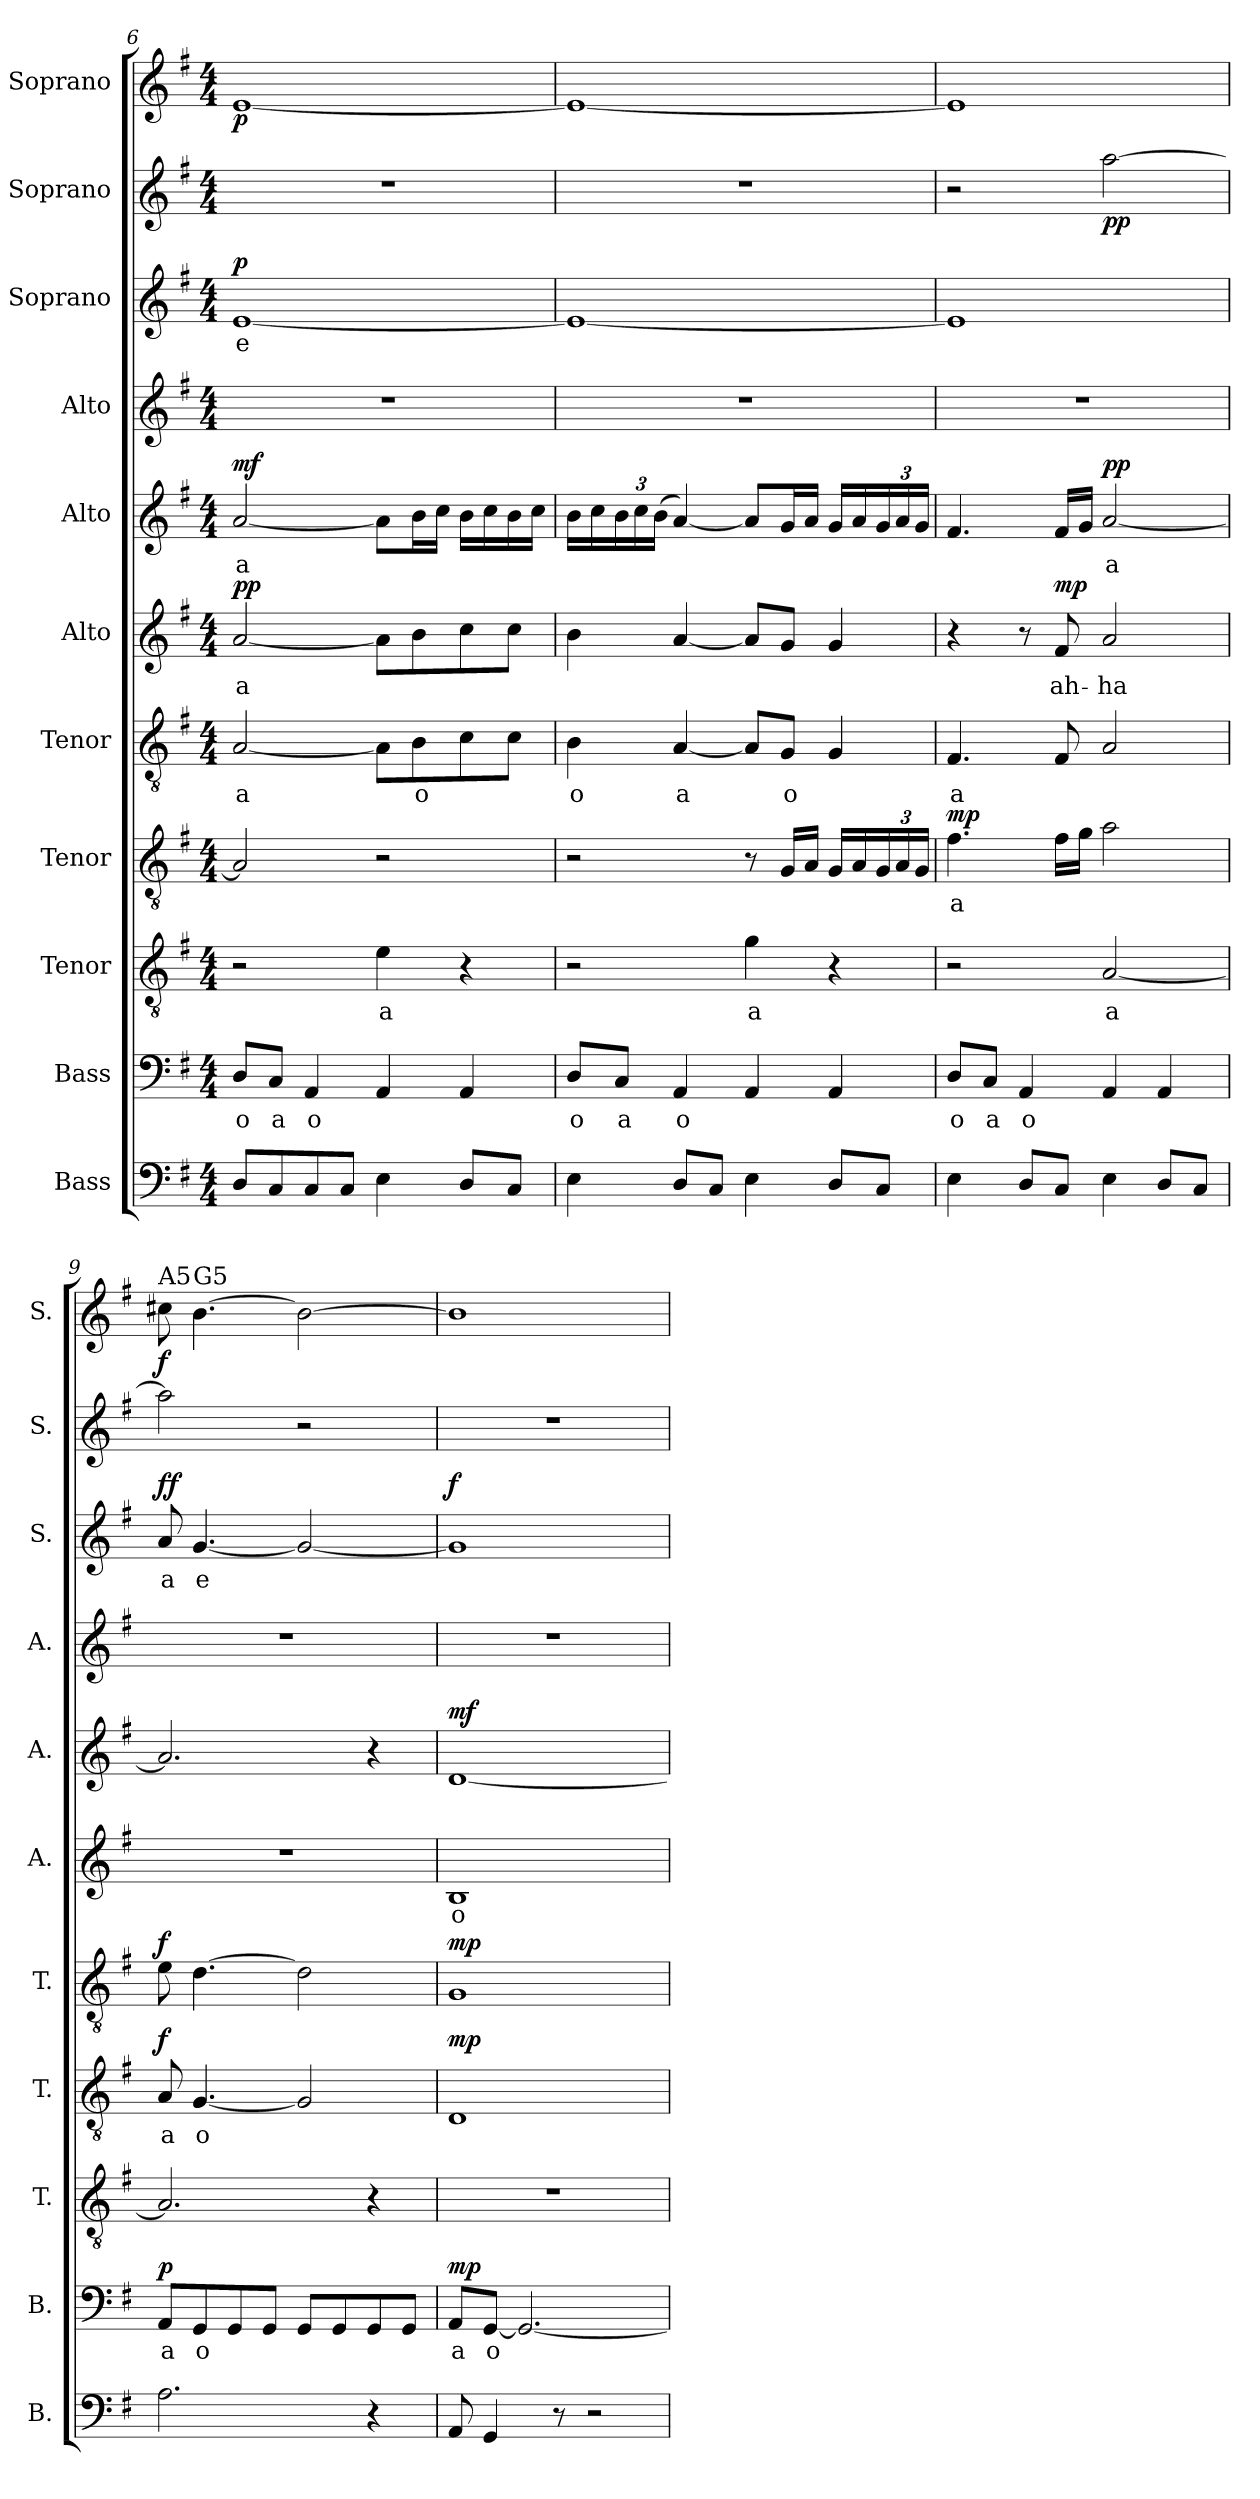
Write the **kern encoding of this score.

**kern	**kern	**text	**dynam	**kern	**text	**kern	**text	**dynam	**kern	**text	**dynam	**kern	**text	**dynam	**kern	**text	**dynam	**kern	**kern	**text	**dynam	**kern	**dynam	**kern	**dynam
*part11	*part10	*part10	*part10	*part9	*part9	*part8	*part8	*part8	*part7	*part7	*part7	*part6	*part6	*part6	*part5	*part5	*part5	*part4	*part3	*part3	*part3	*part2	*part2	*part1	*part1
*staff11	*staff10	*staff10	*staff10	*staff9	*staff9	*staff8	*staff8	*staff8	*staff7	*staff7	*staff7	*staff6	*staff6	*staff6	*staff5	*staff5	*staff5	*staff4	*staff3	*staff3	*staff3	*staff2	*staff2	*staff1	*staff1
*I"Bass	*I"Bass	*	*	*I"Tenor	*	*I"Tenor	*	*	*I"Tenor	*	*	*I"Alto	*	*	*I"Alto	*	*	*I"Alto	*I"Soprano	*	*	*I"Soprano	*	*I"Soprano	*
*I'B.	*I'B.	*	*	*I'T.	*	*I'T.	*	*	*I'T.	*	*	*I'A.	*	*	*I'A.	*	*	*I'A.	*I'S.	*	*	*I'S.	*	*I'S.	*
*clefF4	*clefF4	*	*	*clefGv2	*	*clefGv2	*	*	*clefGv2	*	*	*clefG2	*	*	*clefG2	*	*	*clefG2	*clefG2	*	*	*clefG2	*	*clefG2	*
*k[f#]	*k[f#]	*	*	*k[f#]	*	*k[f#]	*	*	*k[f#]	*	*	*k[f#]	*	*	*k[f#]	*	*	*k[f#]	*k[f#]	*	*	*k[f#]	*	*k[f#]	*
*M4/4	*M4/4	*	*	*M4/4	*	*M4/4	*	*	*M4/4	*	*	*M4/4	*	*	*M4/4	*	*	*M4/4	*M4/4	*	*	*M4/4	*	*M4/4	*
=6	=6	=6	=6	=6	=6	=6	=6	=6	=6	=6	=6	=6	=6	=6	=6	=6	=6	=6	=6	=6	=6	=6	=6	=6	=6
!	!	!LO:LY:b	!	!	!	!	!	!	!	!LO:LY:b	!	!	!LO:LY:b	!LO:DY:b	!	!LO:LY:b	!LO:DY:b	!	!	!LO:LY:b	!LO:DY:b	!	!	!	!LO:DY:b
8D/L	8D/L	o	.	2r	.	2A/]	.	.	[2A/	a	.	[2a/	a	pp	[2a/	a	mf	1r	[1e	e	p	1r	.	[1e	p
!	!	!LO:LY:b	!	!	!	!	!	!	!	!	!	!	!	!	!	!	!	!	!	!	!	!	!	!	!
8C/	8C/J	a	.	.	.	.	.	.	.	.	.	.	.	.	.	.	.	.	.	.	.	.	.	.	.
!	!	!LO:LY:b	!	!	!	!	!	!	!	!	!	!	!	!	!	!	!	!	!	!	!	!	!	!	!
8C/	4AA/	o	.	.	.	.	.	.	.	.	.	.	.	.	.	.	.	.	.	.	.	.	.	.	.
8C/J	.	.	.	.	.	.	.	.	.	.	.	.	.	.	.	.	.	.	.	.	.	.	.	.	.
!	!	!	!	!	!LO:LY:b	!	!	!	!	!	!	!	!	!	!	!	!	!	!	!	!	!	!	!	!
4E\	4AA/	.	.	4e\	a	2r	.	.	8A\L]	.	.	8a\L]	.	.	8a\L]	.	.	.	.	.	.	.	.	.	.
!	!	!	!	!	!	!	!	!	!	!LO:LY:b	!	!	!	!	!	!	!	!	!	!	!	!	!	!	!
.	.	.	.	.	.	.	.	.	8B\	o	.	8b\	.	.	16b\L	.	.	.	.	.	.	.	.	.	.
.	.	.	.	.	.	.	.	.	.	.	.	.	.	.	16cc\JJ	.	.	.	.	.	.	.	.	.	.
8D/L	4AA/	.	.	4r	.	.	.	.	8c\	.	.	8cc\	.	.	16b\LL	.	.	.	.	.	.	.	.	.	.
.	.	.	.	.	.	.	.	.	.	.	.	.	.	.	16cc\	.	.	.	.	.	.	.	.	.	.
8C/J	.	.	.	.	.	.	.	.	8c\J	.	.	8cc\J	.	.	16b\	.	.	.	.	.	.	.	.	.	.
.	.	.	.	.	.	.	.	.	.	.	.	.	.	.	16cc\JJ	.	.	.	.	.	.	.	.	.	.
!!LO:PB:g=z
=7	=7	=7	=7	=7	=7	=7	=7	=7	=7	=7	=7	=7	=7	=7	=7	=7	=7	=7	=7	=7	=7	=7	=7	=7	=7
!	!	!LO:LY:b	!	!	!	!	!	!	!	!LO:LY:b	!	!	!	!	!	!	!	!	!	!	!	!	!	!	!
4E\	8D/L	o	.	2r	.	2r	.	.	4B\	o	.	4b\	.	.	16b\LL	.	.	1r	1e_	.	.	1r	.	1e_	.
.	.	.	.	.	.	.	.	.	.	.	.	.	.	.	16cc\	.	.	.	.	.	.	.	.	.	.
!	!	!LO:LY:b	!	!	!	!	!	!	!	!	!	!	!	!	!	!	!	!	!	!	!	!	!	!	!
*	*	*	*	*	*	*	*	*	*	*	*	*	*	*	*Xbrackettup	*	*	*	*	*	*	*	*	*	*
.	8C/J	a	.	.	.	.	.	.	.	.	.	.	.	.	24b\	.	.	.	.	.	.	.	.	.	.
.	.	.	.	.	.	.	.	.	.	.	.	.	.	.	24cc\	.	.	.	.	.	.	.	.	.	.
.	.	.	.	.	.	.	.	.	.	.	.	.	.	.	(>24b\JJ	.	.	.	.	.	.	.	.	.	.
!	!	!LO:LY:b	!	!	!	!	!	!	!	!LO:LY:b	!	!	!	!	!	!	!	!	!	!	!	!	!	!	!
8D/L	4AA/	o	.	.	.	.	.	.	[4A/	a	.	[4a/	.	.	[4a/)	.	.	.	.	.	.	.	.	.	.
8C/J	.	.	.	.	.	.	.	.	.	.	.	.	.	.	.	.	.	.	.	.	.	.	.	.	.
!	!	!	!	!	!LO:LY:b	!	!	!	!	!	!	!	!	!	!	!	!	!	!	!	!	!	!	!	!
4E\	4AA/	.	.	4g\	a	8r	.	.	8A/L]	.	.	8a/L]	.	.	8a/L]	.	.	.	.	.	.	.	.	.	.
!	!	!	!	!	!	!	!	!	!	!LO:LY:b	!	!	!	!	!	!	!	!	!	!	!	!	!	!	!
.	.	.	.	.	.	16G/LL	.	.	8G/J	o	.	8g/J	.	.	16g/L	.	.	.	.	.	.	.	.	.	.
.	.	.	.	.	.	16A/JJ	.	.	.	.	.	.	.	.	16a/JJ	.	.	.	.	.	.	.	.	.	.
8D/L	4AA/	.	.	4r	.	16G/LL	.	.	4G/	.	.	4g/	.	.	16g/LL	.	.	.	.	.	.	.	.	.	.
.	.	.	.	.	.	16A/	.	.	.	.	.	.	.	.	16a/	.	.	.	.	.	.	.	.	.	.
*	*	*	*	*	*	*Xbrackettup	*	*	*	*	*	*	*	*	*	*	*	*	*	*	*	*	*	*	*
8C/J	.	.	.	.	.	24G/	.	.	.	.	.	.	.	.	24g/	.	.	.	.	.	.	.	.	.	.
.	.	.	.	.	.	24A/	.	.	.	.	.	.	.	.	24a/	.	.	.	.	.	.	.	.	.	.
.	.	.	.	.	.	24G/JJ	.	.	.	.	.	.	.	.	24g/JJ	.	.	.	.	.	.	.	.	.	.
=8	=8	=8	=8	=8	=8	=8	=8	=8	=8	=8	=8	=8	=8	=8	=8	=8	=8	=8	=8	=8	=8	=8	=8	=8	=8
!	!	!LO:LY:b	!	!	!	!	!LO:LY:b	!LO:DY:b	!	!LO:LY:b	!	!	!	!	!	!	!	!	!	!	!	!	!	!	!
4E\	8D/L	o	.	2r	.	4.f#\	a	mp	4.F#/	a	.	4r	.	.	4.f#/	.	.	1r	1e]	.	.	2r	.	1e]	.
!	!	!LO:LY:b	!	!	!	!	!	!	!	!	!	!	!	!	!	!	!	!	!	!	!	!	!	!	!
.	8C/J	a	.	.	.	.	.	.	.	.	.	.	.	.	.	.	.	.	.	.	.	.	.	.	.
!	!	!LO:LY:b	!	!	!	!	!	!	!	!	!	!	!	!	!	!	!	!	!	!	!	!	!	!	!
8D/L	4AA/	o	.	.	.	.	.	.	.	.	.	8r	.	.	.	.	.	.	.	.	.	.	.	.	.
!	!	!	!	!	!	!	!	!	!	!	!	!	!LO:LY:b	!LO:DY:b	!	!	!	!	!	!	!	!	!	!	!
8C/J	.	.	.	.	.	16f#\LL	.	.	8F#/	.	.	8f#/	ah-	mp	16f#/LL	.	.	.	.	.	.	.	.	.	.
.	.	.	.	.	.	16g\JJ	.	.	.	.	.	.	.	.	16g/JJ	.	.	.	.	.	.	.	.	.	.
!	!	!	!	!	!LO:LY:b	!	!	!	!	!	!	!	!LO:LY:b	!	!	!LO:LY:b	!LO:DY:b	!	!	!	!	!	!LO:DY:b	!	!
4E\	4AA/	.	.	[2A/	a	2a\	.	.	2A/	.	.	2a/	-ha	.	[2a/	a	pp	.	.	.	.	[2aa\	pp	.	.
8D/L	4AA/	.	.	.	.	.	.	.	.	.	.	.	.	.	.	.	.	.	.	.	.	.	.	.	.
8C/J	.	.	.	.	.	.	.	.	.	.	.	.	.	.	.	.	.	.	.	.	.	.	.	.	.
=9	=9	=9	=9	=9	=9	=9	=9	=9	=9	=9	=9	=9	=9	=9	=9	=9	=9	=9	=9	=9	=9	=9	=9	=9	=9
*	*	*	*	*	*	*	*	*	*	*	*	*	*	*	*	*	*	*	*	*	*	*	*	*MM120	*
!	!	!	!	!	!	!	!	!	!	!	!	!	!	!	!	!	!	!	!	!	!	!	!	!LO:TX:a:t=A5	!
!	!	!LO:LY:b	!LO:DY:b	!	!	!	!LO:LY:b	!LO:DY:b	!	!	!LO:DY:b	!	!	!	!	!	!	!	!	!LO:LY:b	!LO:DY:b	!	!	!	!LO:DY:b
2.A\	8AA/L	a	p	2.A/]	.	8A/	a	f	8e\	.	f	1r	.	.	2.a/]	.	.	1r	8a/	a	ff	2aa\]	.	8cc#X\	f
!	!	!	!	!	!	!	!	!	!	!	!	!	!	!	!	!	!	!	!	!	!	!	!	!LO:TX:a:t=G5	!
!	!	!LO:LY:b	!	!	!	!	!LO:LY:b	!	!	!	!	!	!	!	!	!	!	!	!	!LO:LY:b	!	!	!	!	!
.	8GG/	o	.	.	.	[4.G/	o	.	[4.d\	.	.	.	.	.	.	.	.	.	[4.g/	e	.	.	.	[4.b\	.
.	8GG/	.	.	.	.	.	.	.	.	.	.	.	.	.	.	.	.	.	.	.	.	.	.	.	.
.	8GG/J	.	.	.	.	.	.	.	.	.	.	.	.	.	.	.	.	.	.	.	.	.	.	.	.
.	8GG/L	.	.	.	.	2G/]	.	.	2d\]	.	.	.	.	.	.	.	.	.	2g/_	.	.	2r	.	2b\_	.
.	8GG/	.	.	.	.	.	.	.	.	.	.	.	.	.	.	.	.	.	.	.	.	.	.	.	.
4r	8GG/	.	.	4r	.	.	.	.	.	.	.	.	.	.	4r	.	.	.	.	.	.	.	.	.	.
.	8GG/J	.	.	.	.	.	.	.	.	.	.	.	.	.	.	.	.	.	.	.	.	.	.	.	.
=10	=10	=10	=10	=10	=10	=10	=10	=10	=10	=10	=10	=10	=10	=10	=10	=10	=10	=10	=10	=10	=10	=10	=10	=10	=10
!	!	!LO:LY:b	!LO:DY:b	!	!	!	!	!LO:DY:b	!	!	!LO:DY:b	!	!LO:LY:b	!	!	!	!LO:DY:b	!	!	!	!LO:DY:b	!	!	!	!
8AA/	8AA/L	a	mp	1r	.	1D	.	mp	1G	.	mp	1B	o	.	[1d	.	mf	1r	1g]	.	f	1r	.	1b]	.
!	!	!LO:LY:b	!	!	!	!	!	!	!	!	!	!	!	!	!	!	!	!	!	!	!	!	!	!	!
4GG/	[8GG/J	o	.	.	.	.	.	.	.	.	.	.	.	.	.	.	.	.	.	.	.	.	.	.	.
.	2.GG/_	.	.	.	.	.	.	.	.	.	.	.	.	.	.	.	.	.	.	.	.	.	.	.	.
8r	.	.	.	.	.	.	.	.	.	.	.	.	.	.	.	.	.	.	.	.	.	.	.	.	.
2r	.	.	.	.	.	.	.	.	.	.	.	.	.	.	.	.	.	.	.	.	.	.	.	.	.
=	=	=	=	=	=	=	=	=	=	=	=	=	=	=	=	=	=	=	=	=	=	=	=	=	=
*-	*-	*-	*-	*-	*-	*-	*-	*-	*-	*-	*-	*-	*-	*-	*-	*-	*-	*-	*-	*-	*-	*-	*-	*-	*-
